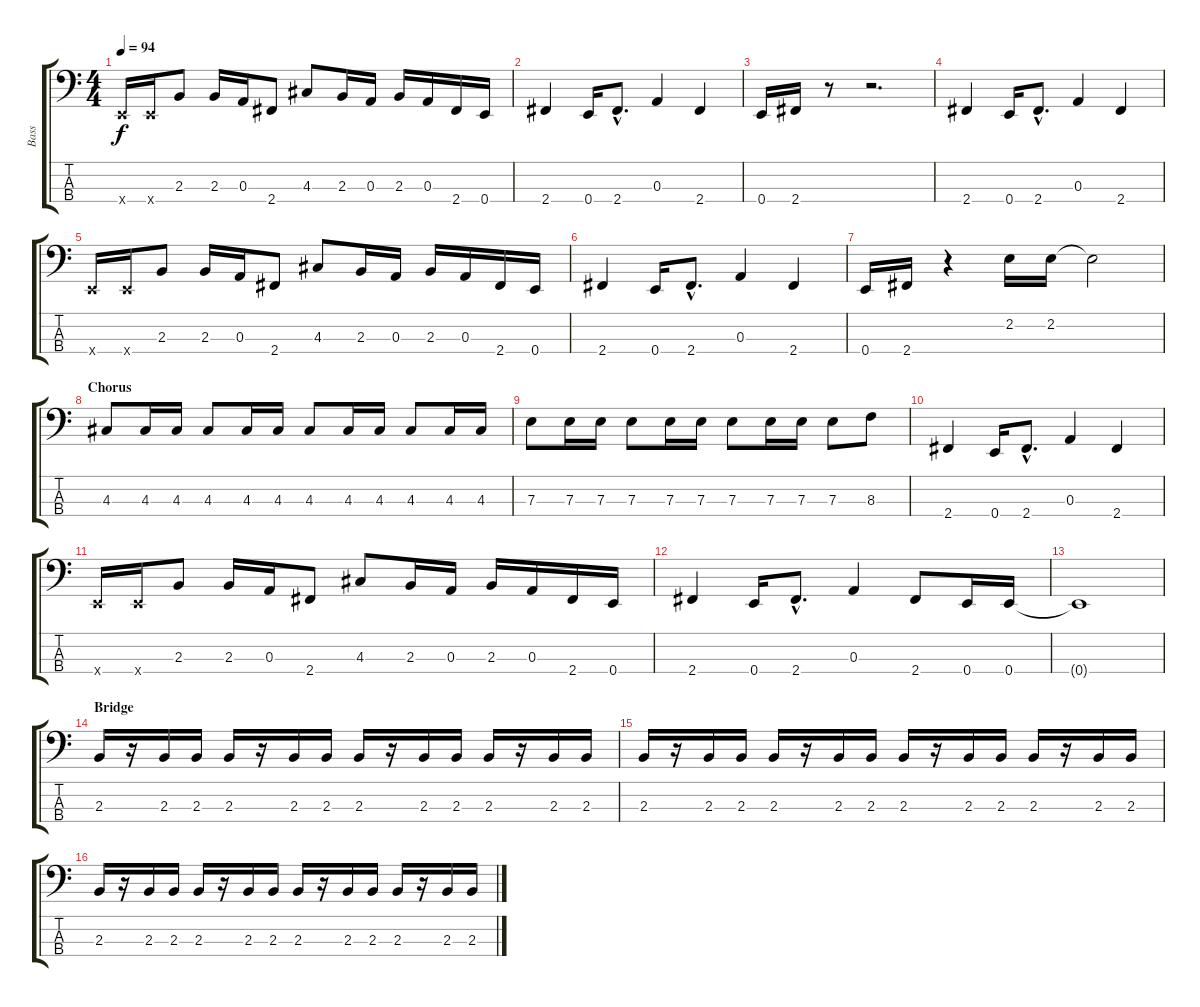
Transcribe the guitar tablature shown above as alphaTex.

\track ("Bass" "Bass") {instrument electricbasspick}
\staff {score tabs}
\tuning (G2 D2 A1 E1) {hide}
\ts (4 4)
\tempo 94
\clef f4
\ks c
0.4{x}.16{dy f} 0.4{x}.16 2.3.8 2.3.16 0.3.16 2.4.8 4.3.8 2.3.16 0.3.16 2.3.16 0.3.16 2.4.16 0.4.16 |
2.4.4 0.4.16 2.4{hac}.8{d} 0.3.4 2.4.4 |
0.4.16 2.4.16 r.8 r.2{d} |
2.4.4 0.4.16 2.4{hac}.8{d} 0.3.4 2.4.4 |
0.4{x}.16 0.4{x}.16 2.3.8 2.3.16 0.3.16 2.4.8 4.3.8 2.3.16 0.3.16 2.3.16 0.3.16 2.4.16 0.4.16 |
2.4.4 0.4.16 2.4{hac}.8{d} 0.3.4 2.4.4 |
0.4.16 2.4.16 r.4 2.2.16 2.2.16 2.2{t}.2 |
\section ("" "Chorus")
4.3.8 4.3.16 4.3.16 4.3.8 4.3.16 4.3.16 4.3.8 4.3.16 4.3.16 4.3.8 4.3.16 4.3.16 |
7.3.8 7.3.16 7.3.16 7.3.8 7.3.16 7.3.16 7.3.8 7.3.16 7.3.16 7.3.8 8.3.8 |
2.4.4 0.4.16 2.4{hac}.8{d} 0.3.4 2.4.4 |
0.4{x}.16 0.4{x}.16 2.3.8 2.3.16 0.3.16 2.4.8 4.3.8 2.3.16 0.3.16 2.3.16 0.3.16 2.4.16 0.4.16 |
2.4.4 0.4.16 2.4{hac}.8{d} 0.3.4 2.4.8 0.4.16 0.4.16 |
0.4{t}.1 |
\section ("" "Bridge")
2.3.16 r.16 2.3.16 2.3.16 2.3.16 r.16 2.3.16 2.3.16 2.3.16 r.16 2.3.16 2.3.16 2.3.16 r.16 2.3.16 2.3.16 |
2.3.16 r.16 2.3.16 2.3.16 2.3.16 r.16 2.3.16 2.3.16 2.3.16 r.16 2.3.16 2.3.16 2.3.16 r.16 2.3.16 2.3.16 |
2.3.16 r.16 2.3.16 2.3.16 2.3.16 r.16 2.3.16 2.3.16 2.3.16 r.16 2.3.16 2.3.16 2.3.16 r.16 2.3.16 2.3.16
